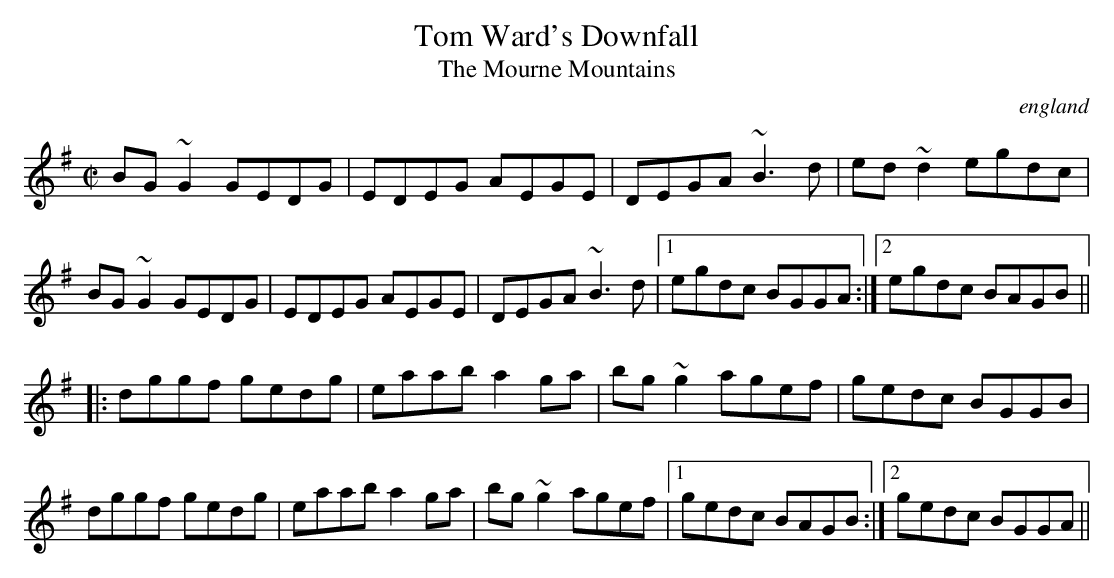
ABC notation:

X:1
T:Tom Ward's Downfall
T:Mourne Mountains, The
O:england
M:C|
K:G
BG~G2 GEDG|EDEG AEGE|DEGA ~B3d|ed~d2 egdc|
BG~G2 GEDG|EDEG AEGE|DEGA ~B3d|1 egdc BGGA:|2 egdc BAGB||
|:dggf gedg|eaab a2ga|bg~g2 agef|gedc BGGB|
dggf gedg|eaab a2ga|bg~g2 agef|1 gedc BAGB:|2 gedc BGGA||
